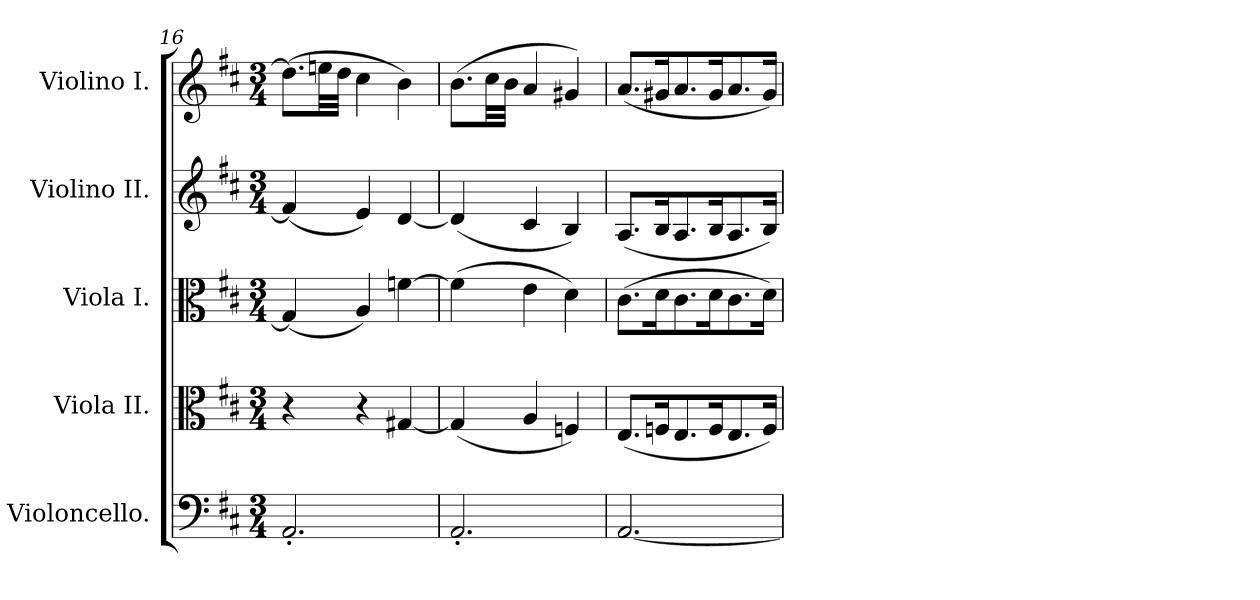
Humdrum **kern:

**kern	**kern	**kern	**kern	**kern
*part5	*part4	*part3	*part2	*part1
*staff5	*staff4	*staff3	*staff2	*staff1
*I"Violoncello.	*I"Viola II.	*I"Viola I.	*I"Violino II.	*I"Violino I.
*I'Vc	*I'Vla	*I'Vla	*I'Vln	*I'Vln
*clefF4	*clefC3	*clefC3	*clefG2	*clefG2
*k[f#c#]	*k[f#c#]	*k[f#c#]	*k[f#c#]	*k[f#c#]
*M3/4	*M3/4	*M3/4	*M3/4	*M3/4
=16	=16	=16	=16	=16
2.AA'/	4r	(<4G#/]	(<4f/]	(>8.dd\L]
.	.	.	.	32een\LL
.	.	.	.	32dd\JJJ
.	4r	4A/)	4e/)	4cc#\
.	[4G#X/	[4fn\	[4d/	4b\)
=17	=17	=17	=17	=17
2.AA'/	(<4G#/]	(>4f\]	(<4d/]	(>8.b\L
.	.	.	.	32cc#\LL
.	.	.	.	32b\JJJ
.	4A/	4e\	4c#/	4a/
.	4Fn/)	4d\)	4B/)	4g#X/)
=18	=18	=18	=18	=18
[2.AA/	(<8.E/L	(>8.c#\L	(<8.A/L	(<8.a/L
.	16Fn/K	16d\K	16B/K	16g#X/K
.	8.E/	8.c#\	8.A/	8.a/
.	16F/K	16d\K	16B/K	16g#/K
.	8.E/	8.c#\	8.A/	8.a/
.	16F/Jk)	16d\Jk)	16B/Jk)	16g#/Jk)
=	=	=	=	=
*-	*-	*-	*-	*-
